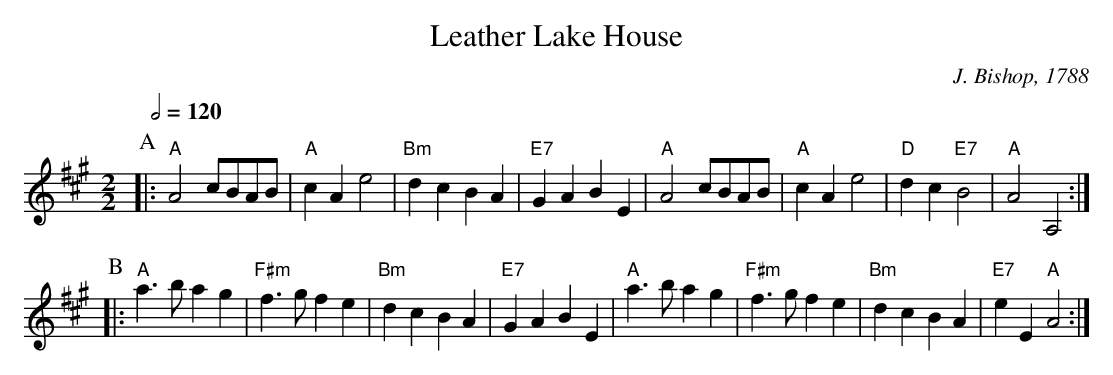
X:1
T:Leather Lake House
C:J. Bishop, 1788
Q:1/2=120
M:2/2
L:1/4
K:A
P:A
|: "A"A2 c/B/A/B/ | "A"cA e2 | "Bm"dc BA | "E7"GA BE |\
"A"A2 c/B/A/B/ | "A"cA e2 | "D"dc "E7"B2 | "A"A2 A,2 :|
P:B
|: "A"a3/b/ ag | "F#m"f3/g/ fe | "Bm"dc BA | "E7"GA BE |\
"A"a3/b/ ag | "F#m"f3/g/ fe | "Bm"dc BA | "E7"eE "A"A2 :|
